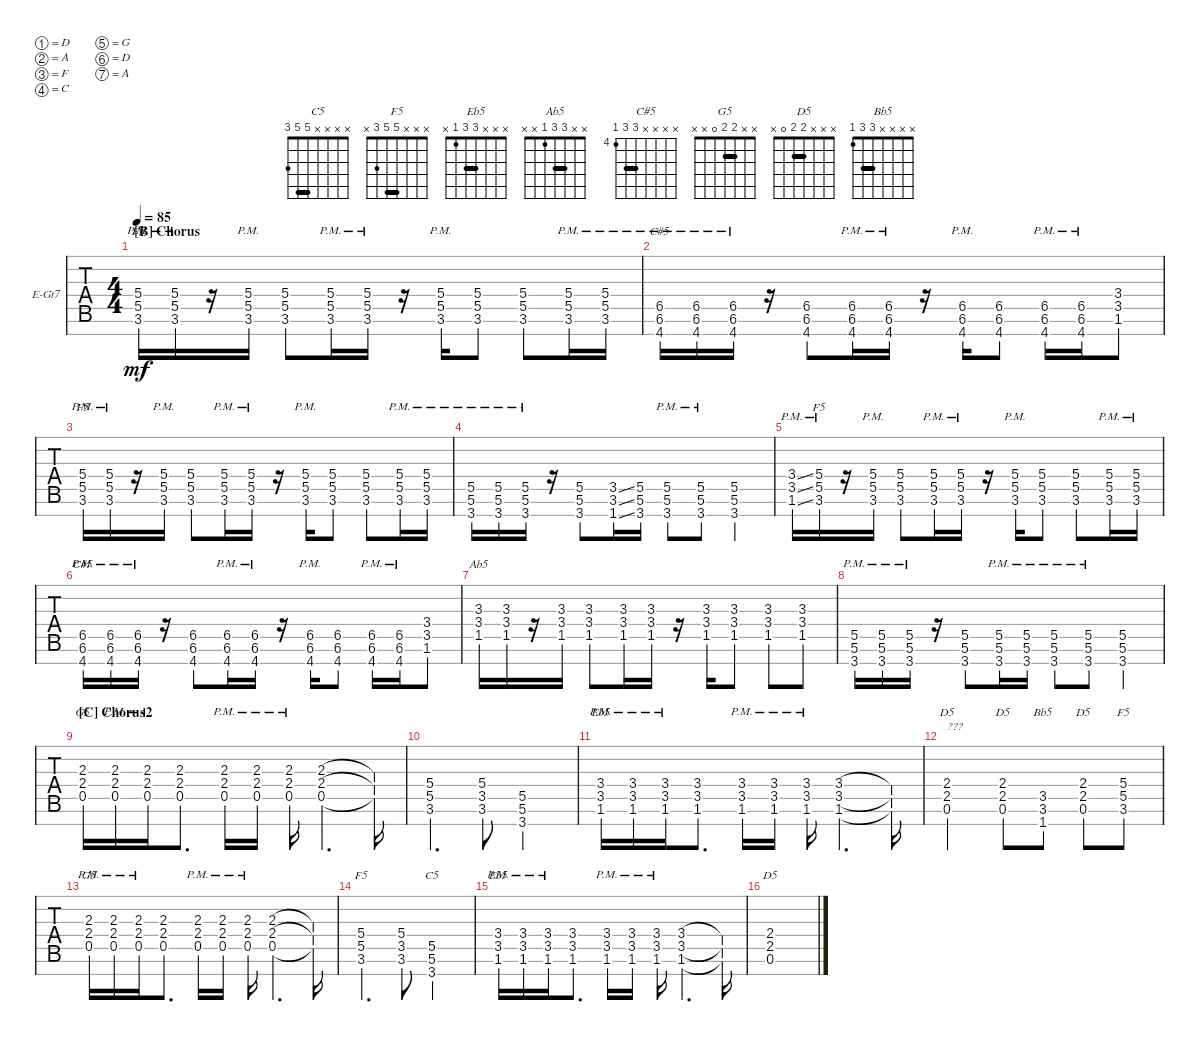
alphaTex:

\defaultSystemsLayout 4
\bracketExtendMode groupsimilarinstruments
\firstSystemTrackNameOrientation horizontal
\otherSystemsTrackNameOrientation horizontal
\track ("Electric Guitar" "E-Gt7") {instrument overdrivenguitar}
\staff {tabs}
\tuning (D4 A3 F3 C3 G2 D2 A1)
\chord ("C5" x x x x 5 5 3) {showfingering false barre 5}
\chord ("F5" x x x 5 5 3 x) {showfingering false barre 5}
\chord ("Eb5" x x x 3 3 1 x) {showfingering false barre 3}
\chord ("Ab5" x x 3 3 1 x x) {showfingering false barre 3}
\chord ("C#5" x x x x 6 6 4) {firstfret 4 showfingering false barre 6}
\chord ("G5" x x 2 2 0 x x) {showfingering false barre 2}
\chord ("D5" x x x 2 2 0 x) {showfingering false barre 2}
\chord ("Bb5" x x x x 3 3 1) {showfingering false barre 3}
\ts (4 4)
\section ("B" "Chorus")
\tempo 85
\clef g2
\scale
1.03909
\ks c
(3.6{pm} 5.5{pm} 5.4{pm}).16{ch "F5" dy mf} (3.6{pm} 5.5{pm} 5.4{pm}).16 r.16 (3.6{pm} 5.5{pm} 5.4{pm}).16 (3.6 5.5 5.4).8 (3.6{pm} 5.5{pm} 5.4{pm}).16 (3.6{pm} 5.5{pm} 5.4{pm}).16 r.16 (3.6{pm} 5.5{pm} 5.4{pm}).16 (3.6 5.5 5.4).8 (3.6 5.5 5.4).8 (3.6{pm} 5.5{pm} 5.4{pm}).16 (3.6{pm} 5.5{pm} 5.4{pm}).16 |
\scale
0.960908 (4.7{pm} 6.6{pm} 6.5{pm}).16{ch "C#5"} (4.7{pm} 6.6{pm} 6.5{pm}).16 (4.7{pm} 6.6{pm} 6.5{pm}).16 r.16 (4.7 6.6 6.5).8 (4.7{pm} 6.6{pm} 6.5{pm}).16 (4.7{pm} 6.6{pm} 6.5{pm}).16 r.16 (4.7{pm} 6.6{pm} 6.5{pm}).16 (4.7 6.6 6.5).8 (4.7{pm} 6.6{pm} 6.5{pm}).16 (4.7{pm} 6.6{pm} 6.5{pm}).16 (1.6 3.5 3.4).8 |
\scale
1.03909 (3.6{pm} 5.5{pm} 5.4{pm}).16{ch "F5"} (3.6{pm} 5.5{pm} 5.4{pm}).16 r.16 (3.6{pm} 5.5{pm} 5.4{pm}).16 (3.6 5.5 5.4).8 (3.6{pm} 5.5{pm} 5.4{pm}).16 (3.6{pm} 5.5{pm} 5.4{pm}).16 r.16 (3.6{pm} 5.5{pm} 5.4{pm}).16 (3.6 5.5 5.4).8 (3.6 5.5 5.4).8 (3.6{pm} 5.5{pm} 5.4{pm}).16 (3.6{pm} 5.5{pm} 5.4{pm}).16 |
\scale
0.960908 (3.7{pm} 5.6{pm} 5.5{pm}).16 (3.7{pm} 5.6{pm} 5.5{pm}).16 (3.7{pm} 5.6{pm} 5.5{pm}).16 r.16 (3.7 5.6 5.5).8 (1.7{ss} 3.6{ss} 3.5{ss}).16 (3.7 5.6 5.5).16 (3.7{pm} 5.6{pm} 5.5{pm}).8 (3.7{pm} 5.6{pm} 5.5{pm}).8 (3.7 5.6 5.5).4 |
\scale
1.03909 (1.6{ss pm} 3.5{ss pm} 3.4{ss pm}).16 (3.6{pm} 5.5{pm} 5.4{pm}).16{ch "F5"} r.16 (3.6{pm} 5.5{pm} 5.4{pm}).16 (3.6 5.5 5.4).8 (3.6{pm} 5.5{pm} 5.4{pm}).16 (3.6{pm} 5.5{pm} 5.4{pm}).16 r.16 (3.6{pm} 5.5{pm} 5.4{pm}).16 (3.6 5.5 5.4).8 (3.6 5.5 5.4).8 (3.6{pm} 5.5{pm} 5.4{pm}).16 (3.6{pm} 5.5{pm} 5.4{pm}).16 |
\scale
0.960908 (4.7{pm} 6.6{pm} 6.5{pm}).16{ch "C#5"} (4.7{pm} 6.6{pm} 6.5{pm}).16 (4.7{pm} 6.6{pm} 6.5{pm}).16 r.16 (4.7 6.6 6.5).8 (4.7{pm} 6.6{pm} 6.5{pm}).16 (4.7{pm} 6.6{pm} 6.5{pm}).16 r.16 (4.7{pm} 6.6{pm} 6.5{pm}).16 (4.7 6.6 6.5).8 (4.7{pm} 6.6{pm} 6.5{pm}).16 (4.7{pm} 6.6{pm} 6.5{pm}).16 (1.6 3.5 3.4).8 |
\scale
1.03909 (1.5 3.4 3.3).16{ch "Ab5"} (1.5 3.4 3.3).16 r.16 (1.5 3.4 3.3).16 (1.5 3.4 3.3).8 (1.5 3.4 3.3).16 (1.5 3.4 3.3).16 r.16 (1.5 3.4 3.3).16 (1.5 3.4 3.3).8 (1.5 3.4 3.3).8 (1.5 3.4 3.3).8 |
\scale
0.960908 (3.7{pm} 5.6{pm} 5.5{pm}).16 (3.7{pm} 5.6{pm} 5.5{pm}).16 (3.7{pm} 5.6{pm} 5.5{pm}).16 r.16 (3.7 5.6 5.5).8 (3.7{pm} 5.6{pm} 5.5{pm}).16 (3.7{pm} 5.6{pm} 5.5{pm}).16 (3.7{pm} 5.6{pm} 5.5{pm}).8 (3.7{pm} 5.6{pm} 5.5{pm}).8 (3.7 5.6 5.5).4 |
\section ("C" "Chorus2")
\scale
1.03909 (0.5 2.3 2.4).16{ch "G5"} (0.5{pm} 2.3 2.4).16 (0.5{pm} 2.4 2.3).16 (0.5 2.3 2.4).8{d} (0.5{pm} 2.4 2.3).16 (0.5{pm} 2.3 2.4).16 (0.5{pm} 2.4 2.3).16 (0.5 2.4 2.3).4{d} (0.5{t} 2.3{t} 2.4{t}).16 |
\scale
0.960908 (3.6 5.5 5.4).4{d} (3.6 3.5 5.4).8 (3.7 5.6 5.5).2 |
\scale
1.03909 (3.5{pm} 3.4{pm} 1.6).16{ch "Eb5"} (3.5{pm} 3.4{pm} 1.6).16 (3.5{pm} 3.4{pm} 1.6).16 (3.5 3.4 1.6).8{d} (3.5{pm} 3.4{pm} 1.6).16 (3.5{pm} 3.4{pm} 1.6).16 (3.5{pm} 3.4{pm} 1.6).16 (3.5 3.4 1.6).4{d} (3.5{t} 3.4{t} 1.6{t}).16 |
\scale
0.960908 (0.6 2.5 2.4).2{ch "D5" txt "???"} (0.6 2.5 2.4).8{ch "D5"} (3.6 3.5 1.7).8{ch "Bb5"} (0.6 2.5 2.4).8{ch "D5"} (3.6 5.5 5.4).8{ch "F5"} |
\scale
1.03909 (0.5{pm} 2.3{pm} 2.4{pm}).16{ch "G5"} (0.5{pm} 2.3{pm} 2.4{pm}).16 (0.5{pm} 2.3{pm} 2.4{pm}).16 (0.5 2.3 2.4).8{d} (0.5{pm} 2.3{pm} 2.4{pm}).16 (0.5{pm} 2.3{pm} 2.4{pm}).16 (0.5{pm} 2.3{pm} 2.4{pm}).16 (0.5 2.3 2.4).4{d} (0.5{t} 2.3{t} 2.4{t}).16 |
\scale
0.960908 (3.6 5.5 5.4).4{d ch "F5"} (3.6 3.5 5.4).8 (3.7 5.6 5.5).2{ch "C5"} |
\scale
1.03909 (1.6{pm} 3.5{pm} 3.4{pm}).16{ch "Eb5"} (1.6{pm} 3.5{pm} 3.4{pm}).16 (1.6{pm} 3.5{pm} 3.4{pm}).16 (1.6 3.5 3.4).8{d} (1.6{pm} 3.5{pm} 3.4{pm}).16 (1.6{pm} 3.5{pm} 3.4{pm}).16 (1.6{pm} 3.5{pm} 3.4{pm}).16 (1.6 3.5 3.4).4{d} (1.6{t} 3.5{t} 3.4{t}).16 |
\scale
0.960908 (0.6 2.5 2.4).1{ch "D5"}
